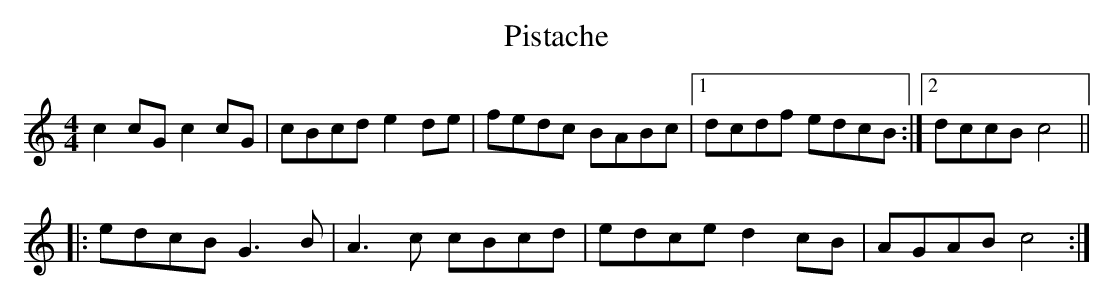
X:1
T:Pistache
M:4/4
L:1/8
K:C
c2cG c2cG | cBcd e2de | fedc BABc |1 dcdf edcB:|2 dccB c4 ||
|: edcB G3B | A3c cBcd | edce d2cB | AGAB c4 :|
